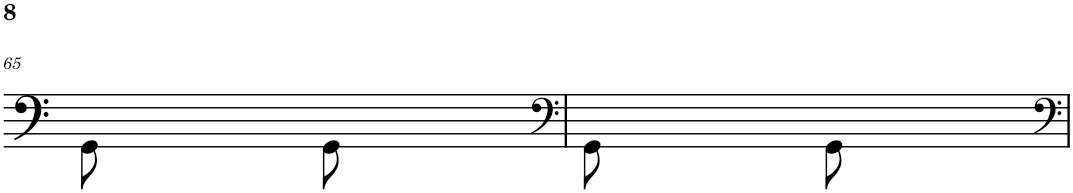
**kern
*part1
*staff1
*I"Voice
*I'V
!!LO:PB:g=z
*clefF4
*k[]
=65
8GG\
8GG\
=66
*clefF4
8GG\
8GG\
=
*-
